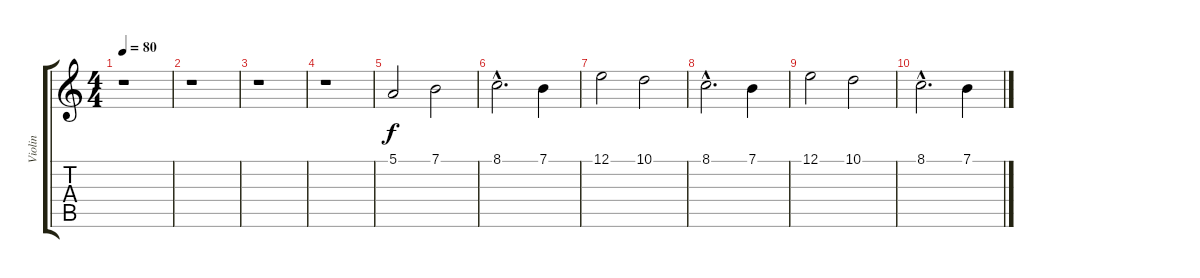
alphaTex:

\track ("Violin" "Violin") {instrument violin}
\staff {score tabs}
\tuning (E4 B3 G3 D3 A2 E2) {hide}
\ts (4 4)
\tempo 80
\clef g2
\ks c
r.1{dy f} |
r.1 |
r.1 |
r.1 |
5.1.2 7.1.2 |
8.1{hac}.2{d} 7.1.4 |
12.1.2 10.1.2 |
8.1{hac}.2{d} 7.1.4 |
12.1.2 10.1.2 |
8.1{hac}.2{d} 7.1.4
